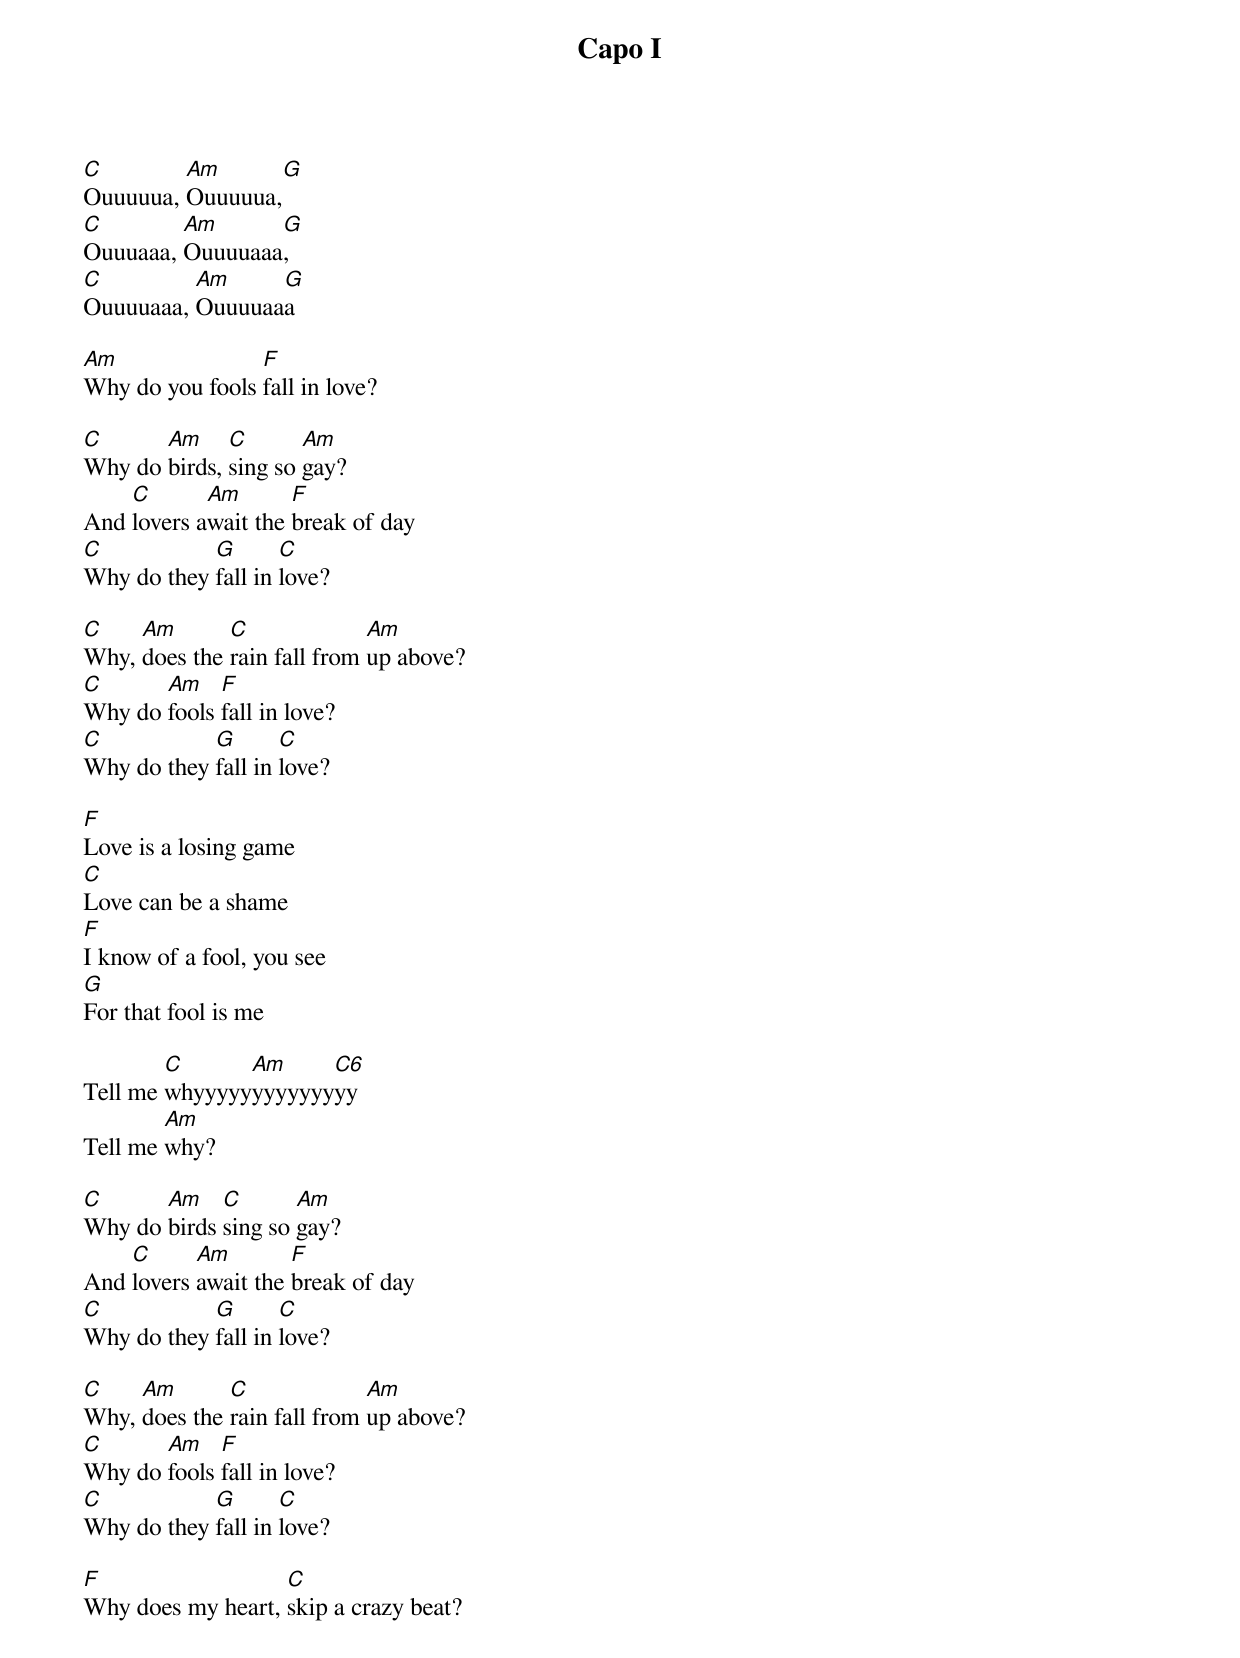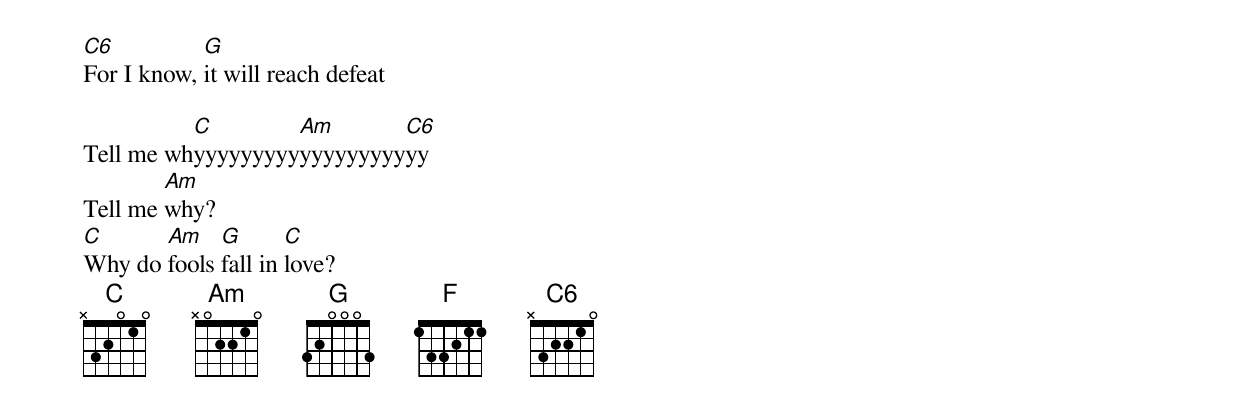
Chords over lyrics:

Capo I

C        Am      G
Ouuuuua, Ouuuuua,
C        Am      G
Ouuuaaa, Ouuuuaaa,
C         Am     G
Ouuuuaaa, Ouuuuaaa

Am               F
Why do you fools fall in love?

C      Am     C       Am
Why do birds, sing so gay?
    C       Am       F
And lovers await the break of day
C           G       C
Why do they fall in love?

C    Am       C              Am
Why, does the rain fall from up above?
C      Am    F
Why do fools fall in love?
C           G       C
Why do they fall in love?

F
Love is a losing game
C
Love can be a shame
F
I know of a fool, you see
G
For that fool is me

        C      Am     C6
Tell me whyyyyyyyyyyyyyy
        Am
Tell me why?

C      Am    C       Am
Why do birds sing so gay?
    C      Am        F
And lovers await the break of day
C           G       C
Why do they fall in love?

C    Am       C              Am
Why, does the rain fall from up above?
C      Am    F
Why do fools fall in love?
C           G       C
Why do they fall in love?

F                  C
Why does my heart, skip a crazy beat?
C6          G
For I know, it will reach defeat

          C        Am       C6
Tell me whyyyyyyyyyyyyyyyyyyyy
        Am
Tell me why?
C      Am    G       C
Why do fools fall in love?
